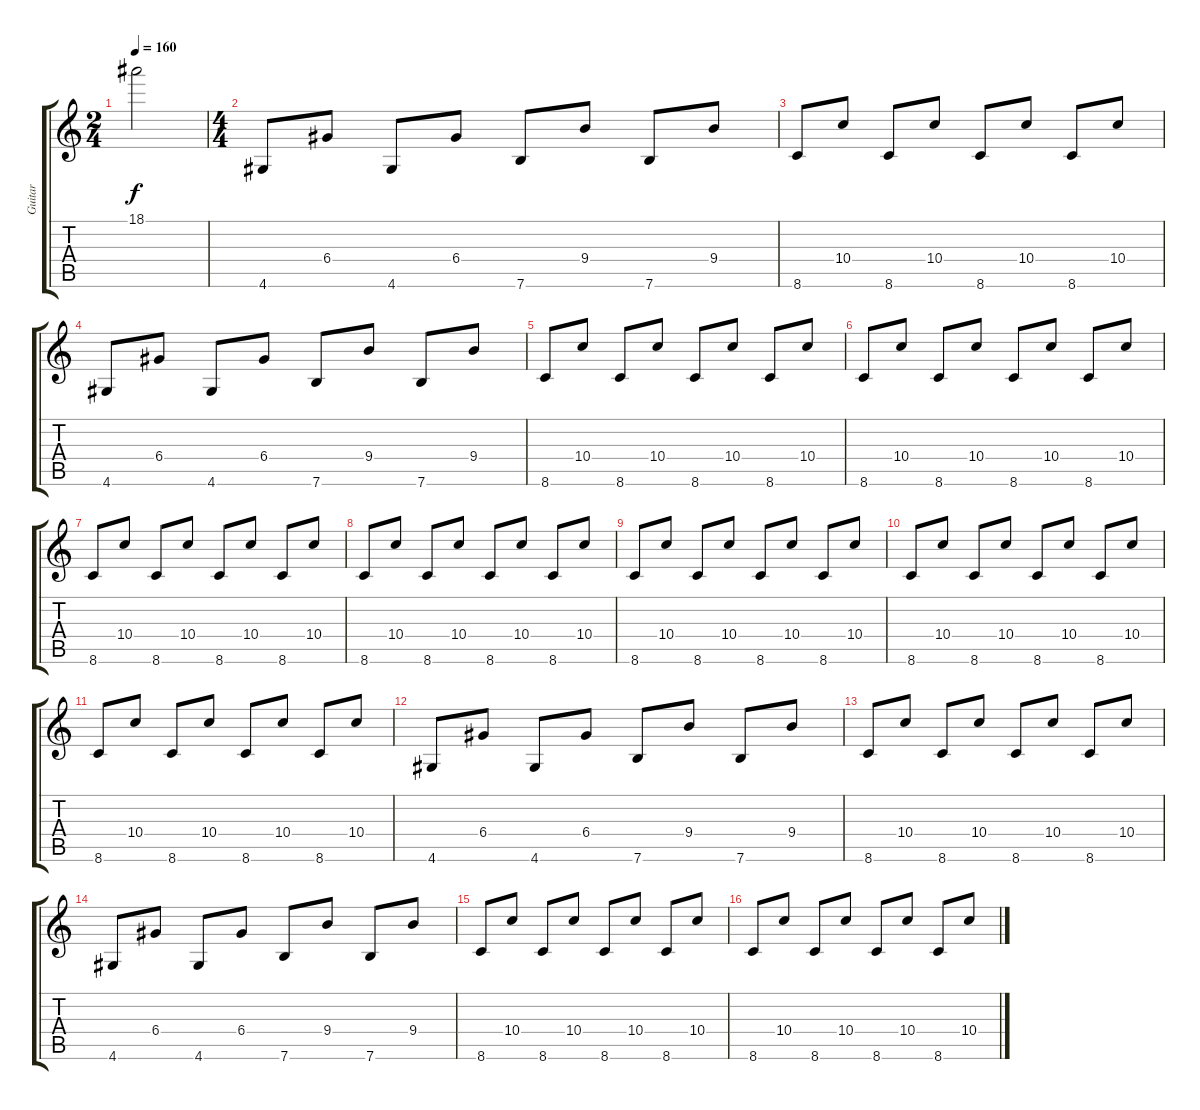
\track ("Guitar" "Guitar") {instrument overdrivenguitar}
\staff {score tabs}
\tuning (E4 B3 G3 D3 A2 E2) {hide}
\ts (2 4)
\tempo 160
\clef g2
\ks c
18.1{t}.2{dy f} |
\ts (4 4)
4.6.8 6.4.8 4.6.8 6.4.8 7.6.8 9.4.8 7.6.8 9.4.8 |
8.6.8 10.4.8 8.6.8 10.4.8 8.6.8 10.4.8 8.6.8 10.4.8 |
4.6.8 6.4.8 4.6.8 6.4.8 7.6.8 9.4.8 7.6.8 9.4.8 |
8.6.8 10.4.8 8.6.8 10.4.8 8.6.8 10.4.8 8.6.8 10.4.8 |
8.6.8 10.4.8 8.6.8 10.4.8 8.6.8 10.4.8 8.6.8 10.4.8 |
8.6.8 10.4.8 8.6.8 10.4.8 8.6.8 10.4.8 8.6.8 10.4.8 |
8.6.8 10.4.8 8.6.8 10.4.8 8.6.8 10.4.8 8.6.8 10.4.8 |
8.6.8 10.4.8 8.6.8 10.4.8 8.6.8 10.4.8 8.6.8 10.4.8 |
8.6.8 10.4.8 8.6.8 10.4.8 8.6.8 10.4.8 8.6.8 10.4.8 |
8.6.8 10.4.8 8.6.8 10.4.8 8.6.8 10.4.8 8.6.8 10.4.8 |
4.6.8 6.4.8 4.6.8 6.4.8 7.6.8 9.4.8 7.6.8 9.4.8 |
8.6.8 10.4.8 8.6.8 10.4.8 8.6.8 10.4.8 8.6.8 10.4.8 |
4.6.8 6.4.8 4.6.8 6.4.8 7.6.8 9.4.8 7.6.8 9.4.8 |
8.6.8 10.4.8 8.6.8 10.4.8 8.6.8 10.4.8 8.6.8 10.4.8 |
8.6.8 10.4.8 8.6.8 10.4.8 8.6.8 10.4.8 8.6.8 10.4.8
